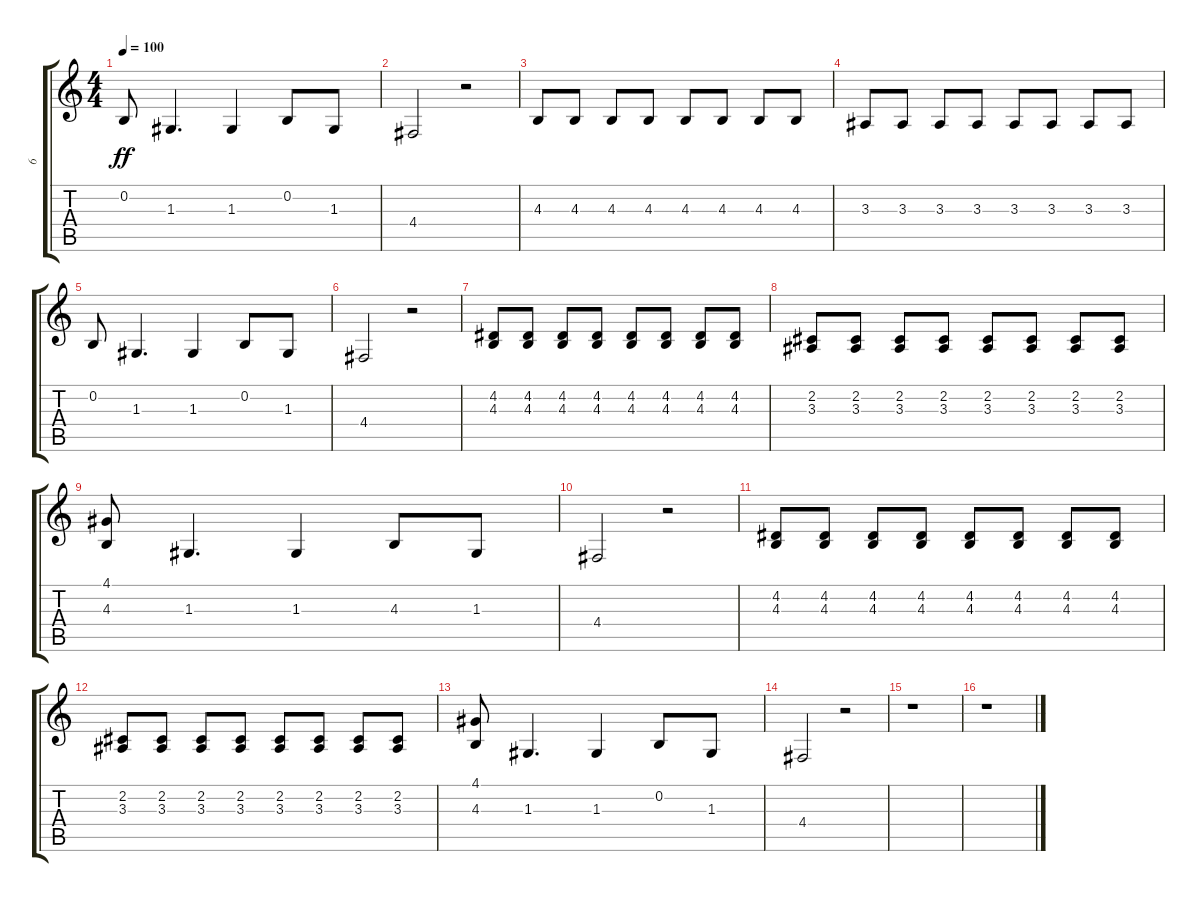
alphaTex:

\track ("6" "6") {instrument lead2sawtooth}
\staff {score tabs}
\tuning (E4 B3 G3 D3 A2 E2) {hide}
\ts (4 4)
\tempo 100
\clef g2
\ks c
0.2.8{dy ff} 1.3.4{d} 1.3.4 0.2.8 1.3.8 |
4.4.2 r.2 |
4.3.8 4.3.8 4.3.8 4.3.8 4.3.8 4.3.8 4.3.8 4.3.8 |
3.3.8 3.3.8 3.3.8 3.3.8 3.3.8 3.3.8 3.3.8 3.3.8 |
0.2.8 1.3.4{d} 1.3.4 0.2.8 1.3.8 |
4.4.2 r.2 |
(4.2 4.3).8 (4.2 4.3).8 (4.2 4.3).8 (4.2 4.3).8 (4.2 4.3).8 (4.2 4.3).8 (4.2 4.3).8 (4.2 4.3).8 |
(2.2 3.3).8 (2.2 3.3).8 (2.2 3.3).8 (2.2 3.3).8 (2.2 3.3).8 (2.2 3.3).8 (2.2 3.3).8 (2.2 3.3).8 |
(4.1 4.3).8 1.3.4{d} 1.3.4 4.3.8 1.3.8 |
4.4.2 r.2 |
(4.2 4.3).8 (4.2 4.3).8 (4.2 4.3).8 (4.2 4.3).8 (4.2 4.3).8 (4.2 4.3).8 (4.2 4.3).8 (4.2 4.3).8 |
(2.2 3.3).8 (2.2 3.3).8 (2.2 3.3).8 (2.2 3.3).8 (2.2 3.3).8 (2.2 3.3).8 (2.2 3.3).8 (2.2 3.3).8 |
(4.1 4.3).8 1.3.4{d} 1.3.4 0.2.8 1.3.8 |
4.4.2 r.2 |
r.1 |
r.1
